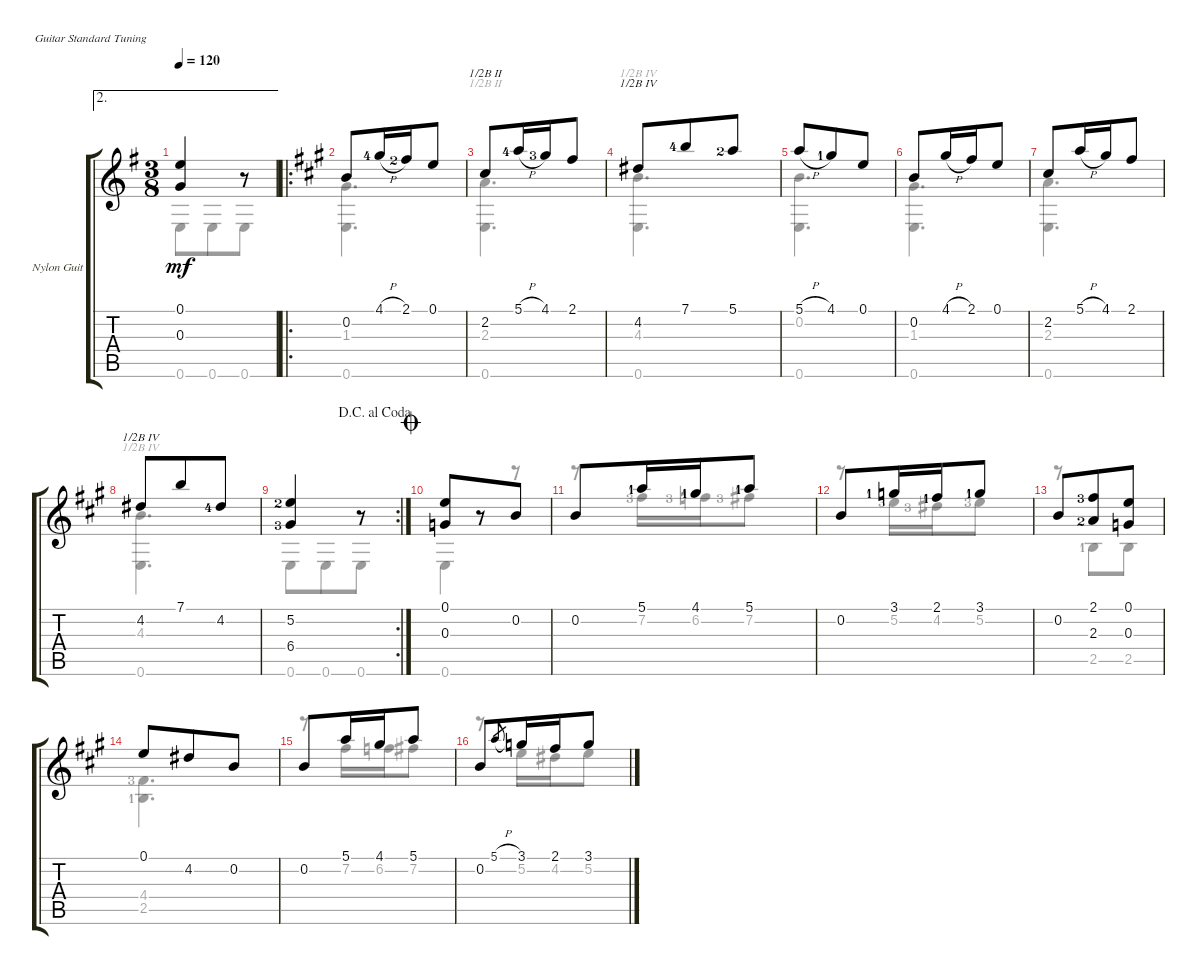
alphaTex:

\defaultSystemsLayout 4
\bracketExtendMode groupsimilarinstruments
\firstSystemTrackNameOrientation horizontal
\otherSystemsTrackNameOrientation horizontal
\track ("Nylon Guitar" "Nylon Guit") {instrument acousticguitarsteel}
\staff {score tabs}
\tuning (E4 B3 G3 D3 A2 E2)
\voice
\ae 2
\ts (3 8)
\tempo 120
\clef g2
\ks g
(0.1 0.3).4{dy mf} r.8 |
\ro
\ks a
0.2.8 4.1{h lf 5}.16 2.1{lf 3}.16 0.1.8 |
2.2.8{barre (2 half)} 5.1{h lf 5}.16 4.1{lf 4}.16 2.1.8 |
4.2.8{barre (4 half)} 7.1{lf 5}.8 5.1{lf 3}.8 |
5.1{h}.8 4.1{lf 2}.8 0.1.8 |
0.2.8 4.1{h}.16 2.1.16 0.1.8 |
2.2.8 5.1{h}.16 4.1.16 2.1.8 |
4.2.8{barre (4 half)} 7.1.8 4.2{lf 5}.8 |
\rc 2
\jump dacapoalcoda
(5.2{lf 3} 6.4{lf 4}).4 r.8 |
\jump coda
(0.1 0.3).8 r.8 0.2.8 |
0.2.8 5.1{lf 2}.16 4.1{lf 2}.16 5.1{lf 2}.8 |
0.2.8 3.1{lf 2}.16 2.1{lf 2}.16 3.1{lf 2}.8 |
0.2.8 (2.1{lf 4} 2.3{lf 3}).8 (0.1 0.3).8 |
0.1.8 4.2.8 0.2.8 |
0.2.8 5.1.16 4.1.16 5.1.8 |
0.2.8 5.1{h}.8{gr} 3.1.16 2.1.16 3.1.8
\voice
\clef g2
\ottava regular
\simile none
\ks g
0.6.8{dy mf} 0.6.8 0.6.8 |
\ks a
(0.6 1.3).4{d} |
(2.3 0.6).4{d barre (2 half)} |
(0.6 4.3).4{d barre (4 half)} |
(0.2 0.6).4{d} |
(0.6 1.3).4{d} |
(2.3 0.6).4{d} |
(0.6 4.3).4{d barre (4 half)} |
0.6.8 0.6.8 0.6.8 |
0.6.4 r.8 |
r.8 7.2{lf 4}.16 6.2{lf 4}.16 7.2{lf 4}.8 |
r.8 5.2{lf 4}.16 4.2{lf 4}.16 5.2{lf 4}.8 |
r.8 2.5{lf 2}.8 2.5.8 |
(2.5{lf 2} 4.4{lf 4}).4{d} |
r.8 7.2.16 6.2.16 7.2.8 |
r.8 5.2.16 4.2.16 5.2.8
